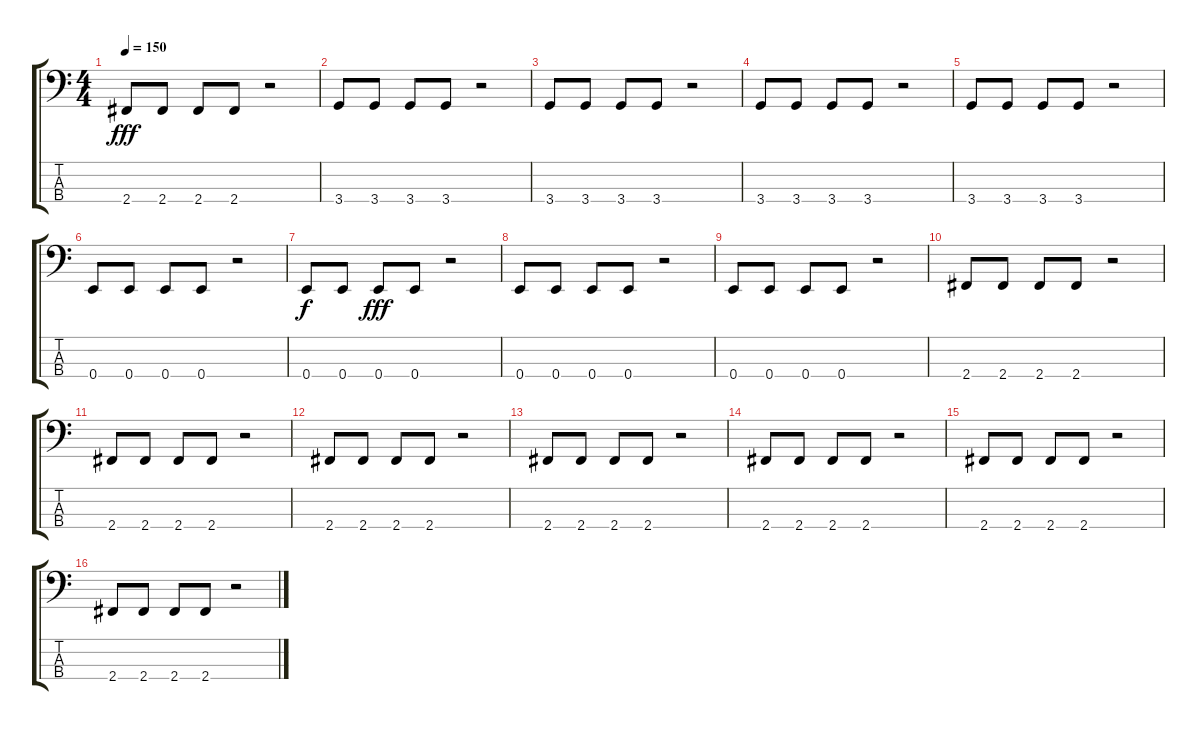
\track "" {instrument synthbass1}
\staff {score tabs}
\tuning (G2 D2 A1 E1) {hide}
\ts (4 4)
\tempo 150
\clef f4
\ks c
2.4.8{dy fff} 2.4.8 2.4.8 2.4.8 r.2 |
3.4.8 3.4.8 3.4.8 3.4.8 r.2 |
3.4.8 3.4.8 3.4.8 3.4.8 r.2 |
3.4.8 3.4.8 3.4.8 3.4.8 r.2 |
3.4.8 3.4.8 3.4.8 3.4.8 r.2 |
0.4.8 0.4.8 0.4.8 0.4.8 r.2 |
0.4.8{dy f} 0.4.8 0.4.8{dy fff} 0.4.8 r.2 |
0.4.8 0.4.8 0.4.8 0.4.8 r.2 |
0.4.8 0.4.8 0.4.8 0.4.8 r.2 |
2.4.8 2.4.8 2.4.8 2.4.8 r.2 |
2.4.8 2.4.8 2.4.8 2.4.8 r.2 |
2.4.8 2.4.8 2.4.8 2.4.8 r.2 |
2.4.8 2.4.8 2.4.8 2.4.8 r.2 |
2.4.8 2.4.8 2.4.8 2.4.8 r.2 |
2.4.8 2.4.8 2.4.8 2.4.8 r.2 |
2.4.8 2.4.8 2.4.8 2.4.8 r.2
